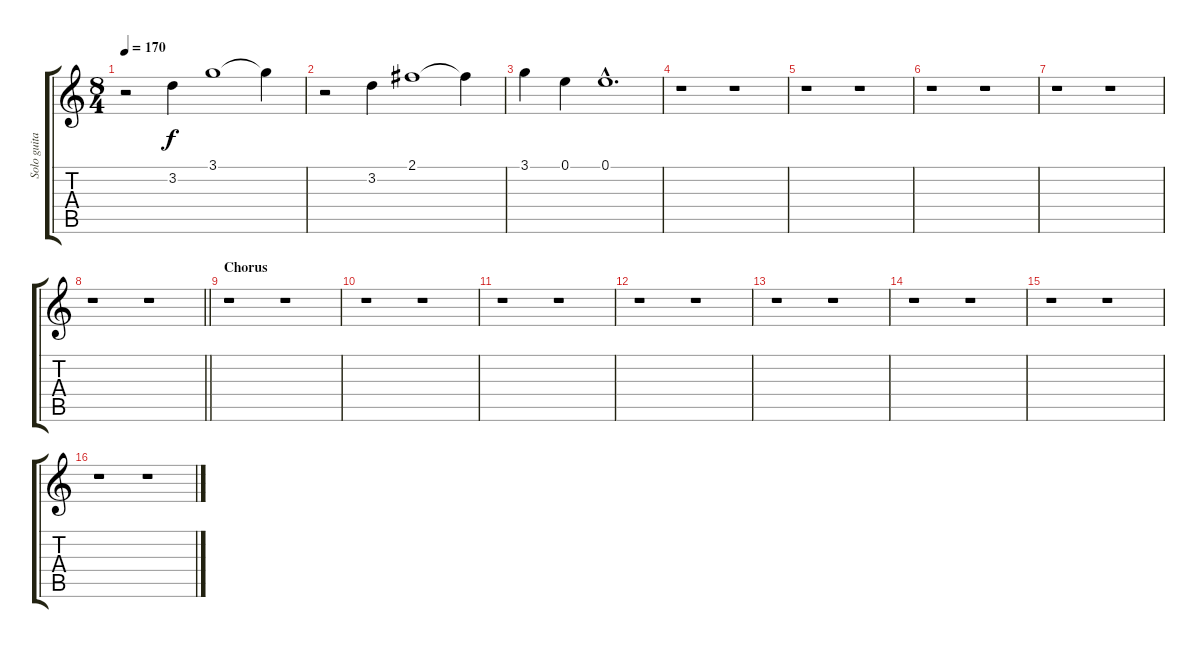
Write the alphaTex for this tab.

\track ("Solo guitar" "Solo guita") {instrument acousticguitarsteel}
\staff {score tabs}
\tuning (E4 B3 G3 D3 A2 E2) {hide}
\ts (8 4)
\tempo 170
\clef g2
\ks c
r.2{dy f} 3.2.4 3.1.1 3.1{t}.4 |
r.2 3.2.4 2.1.1 2.1{t}.4 |
3.1.4 0.1.4 0.1{hac}.1{d} |
r.1 r.1 |
r.1 r.1 |
r.1 r.1 |
r.1 r.1 |
\barLineRight lightlight
r.1 r.1 |
\section ("" "Chorus")
r.1 r.1 |
r.1 r.1 |
r.1 r.1 |
r.1 r.1 |
r.1 r.1 |
r.1 r.1 |
r.1 r.1 |
r.1 r.1
